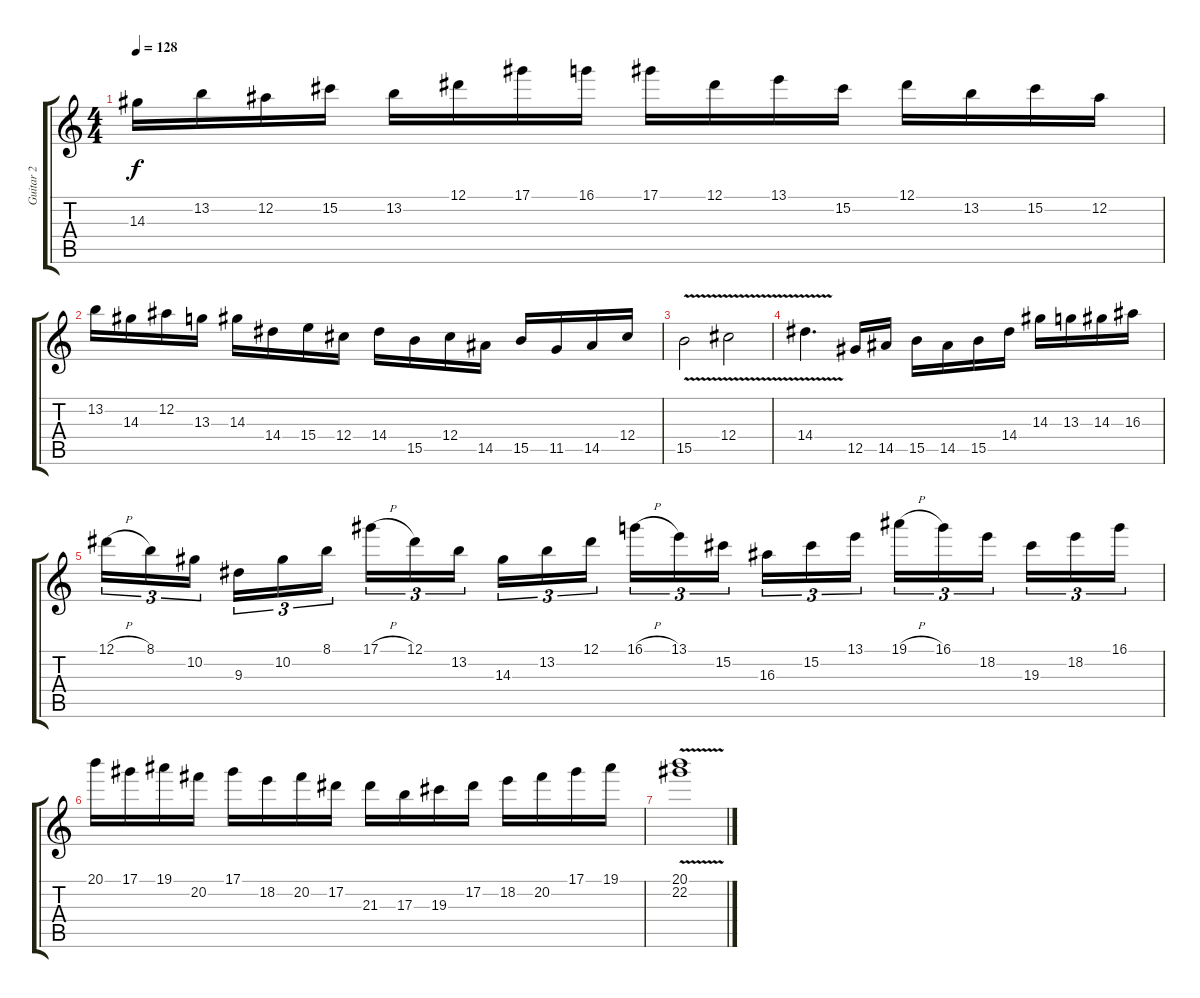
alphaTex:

\track ("Guitar 2" "Guitar 2") {instrument overdrivenguitar}
\staff {score tabs}
\tuning (Eb4 Bb3 Gb3 Db3 Ab2 Eb2) {hide}
\ts (4 4)
\tempo 128
\clef g2
\ks c
14.3.16{dy f} 13.2.16 12.2.16 15.2.16 13.2.16 12.1.16 17.1.16 16.1.16 17.1.16 12.1.16 13.1.16 15.2.16 12.1.16 13.2.16 15.2.16 12.2.16 |
13.2.16 14.3.16 12.2.16 13.3.16 14.3.16 14.4.16 15.4.16 12.4.16 14.4.16 15.5.16 12.4.16 14.5.16 15.5.16 11.5.16 14.5.16 12.4.16 |
15.5{v}.2 12.4{v}.2 |
14.4{v}.4{d} 12.5.16 14.5.16 15.5.16 14.5.16 15.5.16 14.4.16 14.3.16 13.3.16 14.3.16 16.3.16 |
12.1{h}.16{tu (3 2)} 8.1.16{tu (3 2)} 10.2.16{tu (3 2) beam splitsecondary} 9.3.16{tu (3 2)} 10.2.16{tu (3 2)} 8.1.16{tu (3 2)} 17.1{h}.16{tu (3 2)} 12.1.16{tu (3 2)} 13.2.16{tu (3 2) beam splitsecondary} 14.3.16{tu (3 2)} 13.2.16{tu (3 2)} 12.1.16{tu (3 2)} 16.1{h}.16{tu (3 2)} 13.1.16{tu (3 2)} 15.2.16{tu (3 2) beam splitsecondary} 16.3.16{tu (3 2)} 15.2.16{tu (3 2)} 13.1.16{tu (3 2)} 19.1{h}.16{tu (3 2)} 16.1.16{tu (3 2)} 18.2.16{tu (3 2) beam splitsecondary} 19.3.16{tu (3 2)} 18.2.16{tu (3 2)} 16.1.16{tu (3 2)} |
20.1.16 17.1.16 19.1.16 20.2.16 17.1.16 18.2.16 20.2.16 17.2.16 21.3.16 17.3.16 19.3.16 17.2.16 18.2.16 20.2.16 17.1.16 19.1.16 |
(20.1{v} 22.2{v}).1
